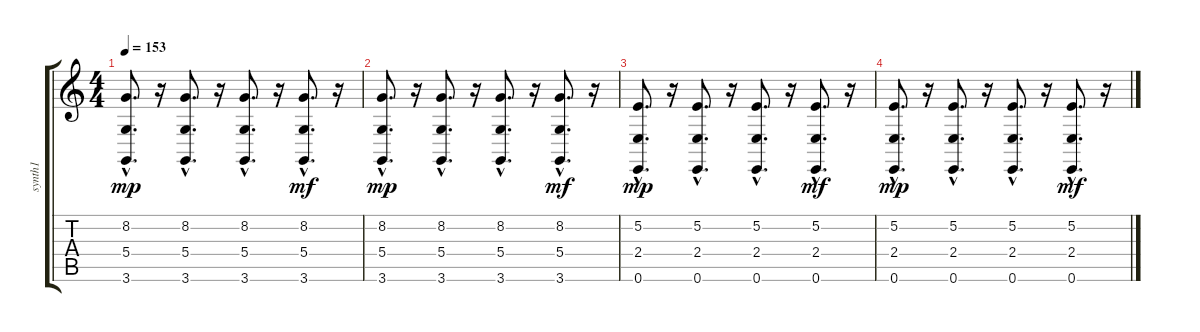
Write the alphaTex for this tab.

\track ("synth1" "synth1") {instrument lead8bassandlead}
\staff {score tabs}
\tuning (E4 B3 G3 D3 A2 E2) {hide}
\ts (4 4)
\tempo 153
\clef g2
\ks c
(8.2{hac} 5.4{hac} 3.6{hac}).8{d dy mp} r.16 (8.2{hac} 5.4{hac} 3.6{hac}).8{d} r.16 (8.2{hac} 5.4{hac} 3.6{hac}).8{d} r.16 (8.2{hac} 5.4{hac} 3.6{hac}).8{d dy mf} r.16 |
(8.2{hac} 5.4{hac} 3.6{hac}).8{d dy mp} r.16 (8.2{hac} 5.4{hac} 3.6{hac}).8{d} r.16 (8.2{hac} 5.4{hac} 3.6{hac}).8{d} r.16 (8.2{hac} 5.4{hac} 3.6{hac}).8{d dy mf} r.16 |
(5.2{hac} 2.4{hac} 0.6{hac}).8{d dy mp} r.16 (5.2{hac} 2.4{hac} 0.6{hac}).8{d} r.16 (5.2{hac} 2.4{hac} 0.6{hac}).8{d} r.16 (5.2{hac} 2.4{hac} 0.6{hac}).8{d dy mf} r.16 |
(5.2{hac} 2.4{hac} 0.6{hac}).8{d dy mp} r.16 (5.2{hac} 2.4{hac} 0.6{hac}).8{d} r.16 (5.2{hac} 2.4{hac} 0.6{hac}).8{d} r.16 (5.2{hac} 2.4{hac} 0.6{hac}).8{d dy mf} r.16
